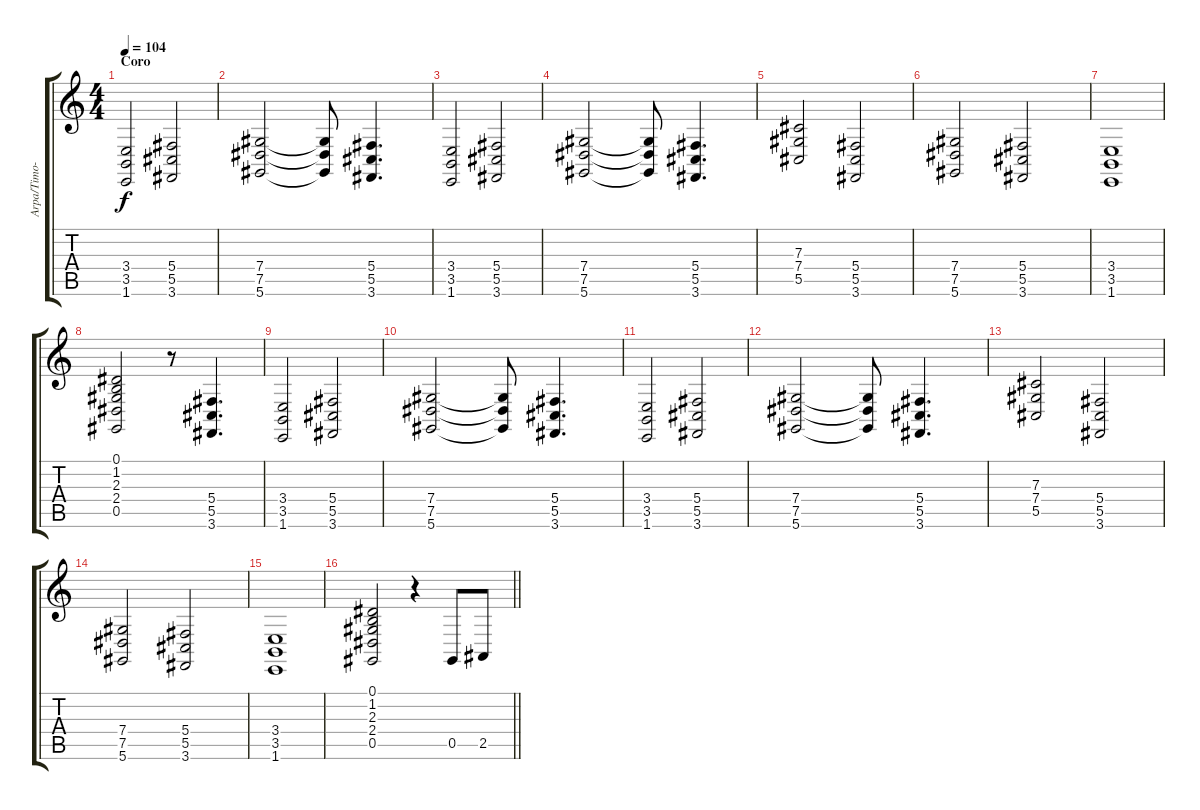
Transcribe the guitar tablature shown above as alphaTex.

\track ("Arpa/Timo-Timo (Guitarra)" "Arpa/Timo-") {instrument seashore}
\staff {score tabs}
\tuning (Eb4 Bb3 Gb3 Db3 Ab2 Eb2) {hide}
\ts (4 4)
\section ("" "Coro")
\tempo 104
\clef g2
\ks c
(3.4 3.5 1.6).2{dy f} (5.4 5.5 3.6).2 |
(7.4 7.5 5.6).2 (7.4{t} 7.5{t} 5.6{t}).8 (5.4 5.5 3.6).4{d} |
(3.4 3.5 1.6).2 (5.4 5.5 3.6).2 |
(7.4 7.5 5.6).2 (7.4{t} 7.5{t} 5.6{t}).8 (5.4 5.5 3.6).4{d} |
(7.3 7.4 5.5).2 (5.4 5.5 3.6).2 |
(7.4 7.5 5.6).2 (5.4 5.5 3.6).2 |
(3.4 3.5 1.6).1 |
(0.1 1.2 2.3 2.4 0.5).2 r.8 (5.4 5.5 3.6).4{d} |
(3.4 3.5 1.6).2 (5.4 5.5 3.6).2 |
(7.4 7.5 5.6).2 (7.4{t} 7.5{t} 5.6{t}).8 (5.4 5.5 3.6).4{d} |
(3.4 3.5 1.6).2 (5.4 5.5 3.6).2 |
(7.4 7.5 5.6).2 (7.4{t} 7.5{t} 5.6{t}).8 (5.4 5.5 3.6).4{d} |
(7.3 7.4 5.5).2 (5.4 5.5 3.6).2 |
(7.4 7.5 5.6).2 (5.4 5.5 3.6).2 |
(3.4 3.5 1.6).1 |
\barLineRight lightlight
(0.1 1.2 2.3 2.4 0.5).2{instrument electricguitarjazz} r.4 0.5.8 2.5.8
